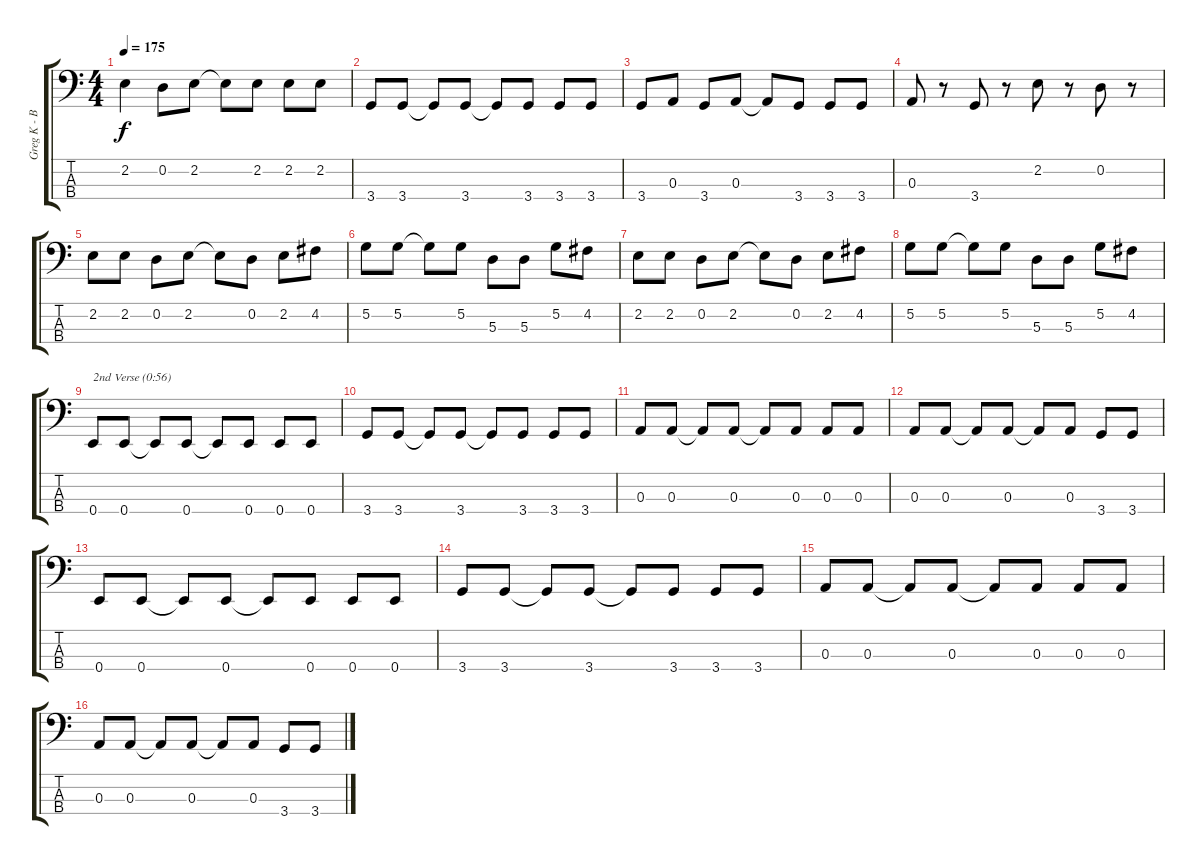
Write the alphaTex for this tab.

\track ("Greg K - Bass" "Greg K - B") {instrument electricbasspick}
\staff {score tabs}
\tuning (G2 D2 A1 E1) {hide}
\ts (4 4)
\tempo 175
\clef f4
\ks c
2.2.4{dy f} 0.2.8 2.2.8 2.2{t}.8 2.2.8 2.2.8 2.2.8 |
3.4.8 3.4.8 3.4{t}.8 3.4.8 3.4{t}.8 3.4.8 3.4.8 3.4.8 |
3.4.8 0.3.8 3.4.8 0.3.8 0.3{t}.8 3.4.8 3.4.8 3.4.8 |
0.3.8 r.8 3.4.8 r.8 2.2.8 r.8 0.2.8 r.8 |
2.2.8 2.2.8 0.2.8 2.2.8 2.2{t}.8 0.2.8 2.2.8 4.2.8 |
5.2.8 5.2.8 5.2{t}.8 5.2.8 5.3.8 5.3.8 5.2.8 4.2.8 |
2.2.8 2.2.8 0.2.8 2.2.8 2.2{t}.8 0.2.8 2.2.8 4.2.8 |
5.2.8 5.2.8 5.2{t}.8 5.2.8 5.3.8 5.3.8 5.2.8 4.2.8 |
0.4.8{txt "2nd Verse (0:56)"} 0.4.8 0.4{t}.8 0.4.8 0.4{t}.8 0.4.8 0.4.8 0.4.8 |
3.4.8 3.4.8 3.4{t}.8 3.4.8 3.4{t}.8 3.4.8 3.4.8 3.4.8 |
0.3.8 0.3.8 0.3{t}.8 0.3.8 0.3{t}.8 0.3.8 0.3.8 0.3.8 |
0.3.8 0.3.8 0.3{t}.8 0.3.8 0.3{t}.8 0.3.8 3.4.8 3.4.8 |
0.4.8 0.4.8 0.4{t}.8 0.4.8 0.4{t}.8 0.4.8 0.4.8 0.4.8 |
3.4.8 3.4.8 3.4{t}.8 3.4.8 3.4{t}.8 3.4.8 3.4.8 3.4.8 |
0.3.8 0.3.8 0.3{t}.8 0.3.8 0.3{t}.8 0.3.8 0.3.8 0.3.8 |
0.3.8 0.3.8 0.3{t}.8 0.3.8 0.3{t}.8 0.3.8 3.4.8 3.4.8
